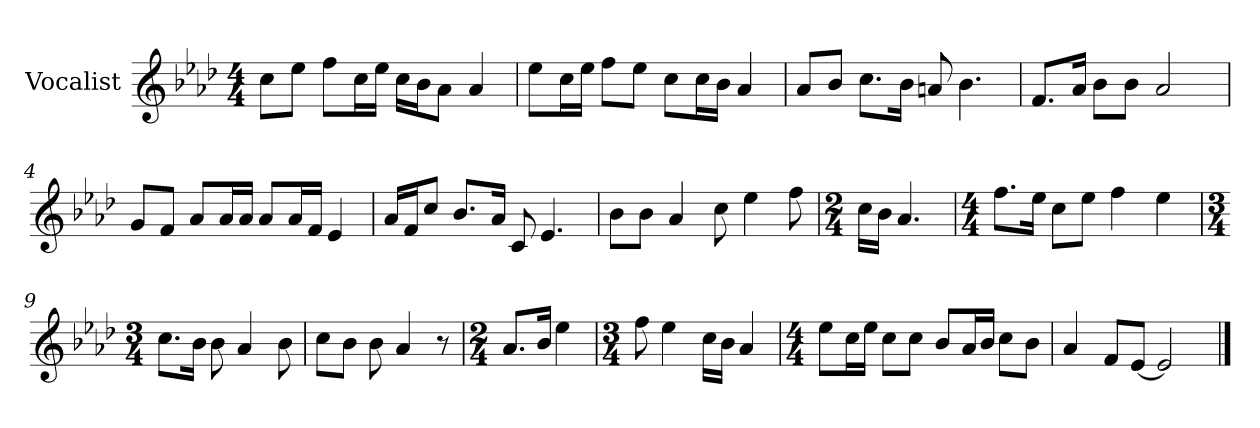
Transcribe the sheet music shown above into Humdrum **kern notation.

**kern
*part1
*staff1
*I"Vocalist
*k[b-e-a-d-]
*A-:
*M4/4
=
8ccL
8ee-J
8ffL
16ccL
16ee-JJ
16ccLL
16b-J
8a-J
4a-
=1
8ee-L
16ccL
16ee-JJ
8ffL
8ee-J
8ccL
16ccL
16b-JJ
4a-
=2
8a-L
8b-J
8.ccL
16b-Jk
8an
4.b-
=3
8.fL
16a-Jk
8b-L
8b-J
2a-
=4
8gL
8fJ
8a-L
16a-L
16a-JJ
8a-L
16a-L
16fJJ
4e-
=5
16a-LL
16fJ
8ccJ
8.b-L
16a-Jk
8c
4.e-
=6
8b-L
8b-J
4a-
8cc
4ee-
8ff
=7
*M2/4
16ccLL
16b-JJ
4.a-
=8
*M4/4
8.ffL
16ee-Jk
8ccL
8ee-J
4ff
4ee-
=9
*M3/4
8.ccL
16b-Jk
8b-
4a-
8b-
=10
8ccL
8b-J
8b-
4a-
8r
=11
*M2/4
8.a-L
16b-Jk
4ee-
=12
*M3/4
8ff
4ee-
16ccLL
16b-JJ
4a-
=13
*M4/4
8ee-L
16ccL
16ee-JJ
8ccL
8ccJ
8b-L
16a-L
16b-JJ
8ccL
8b-J
=14
4a-
8fL
[8e-J
2e-]
==
*-
